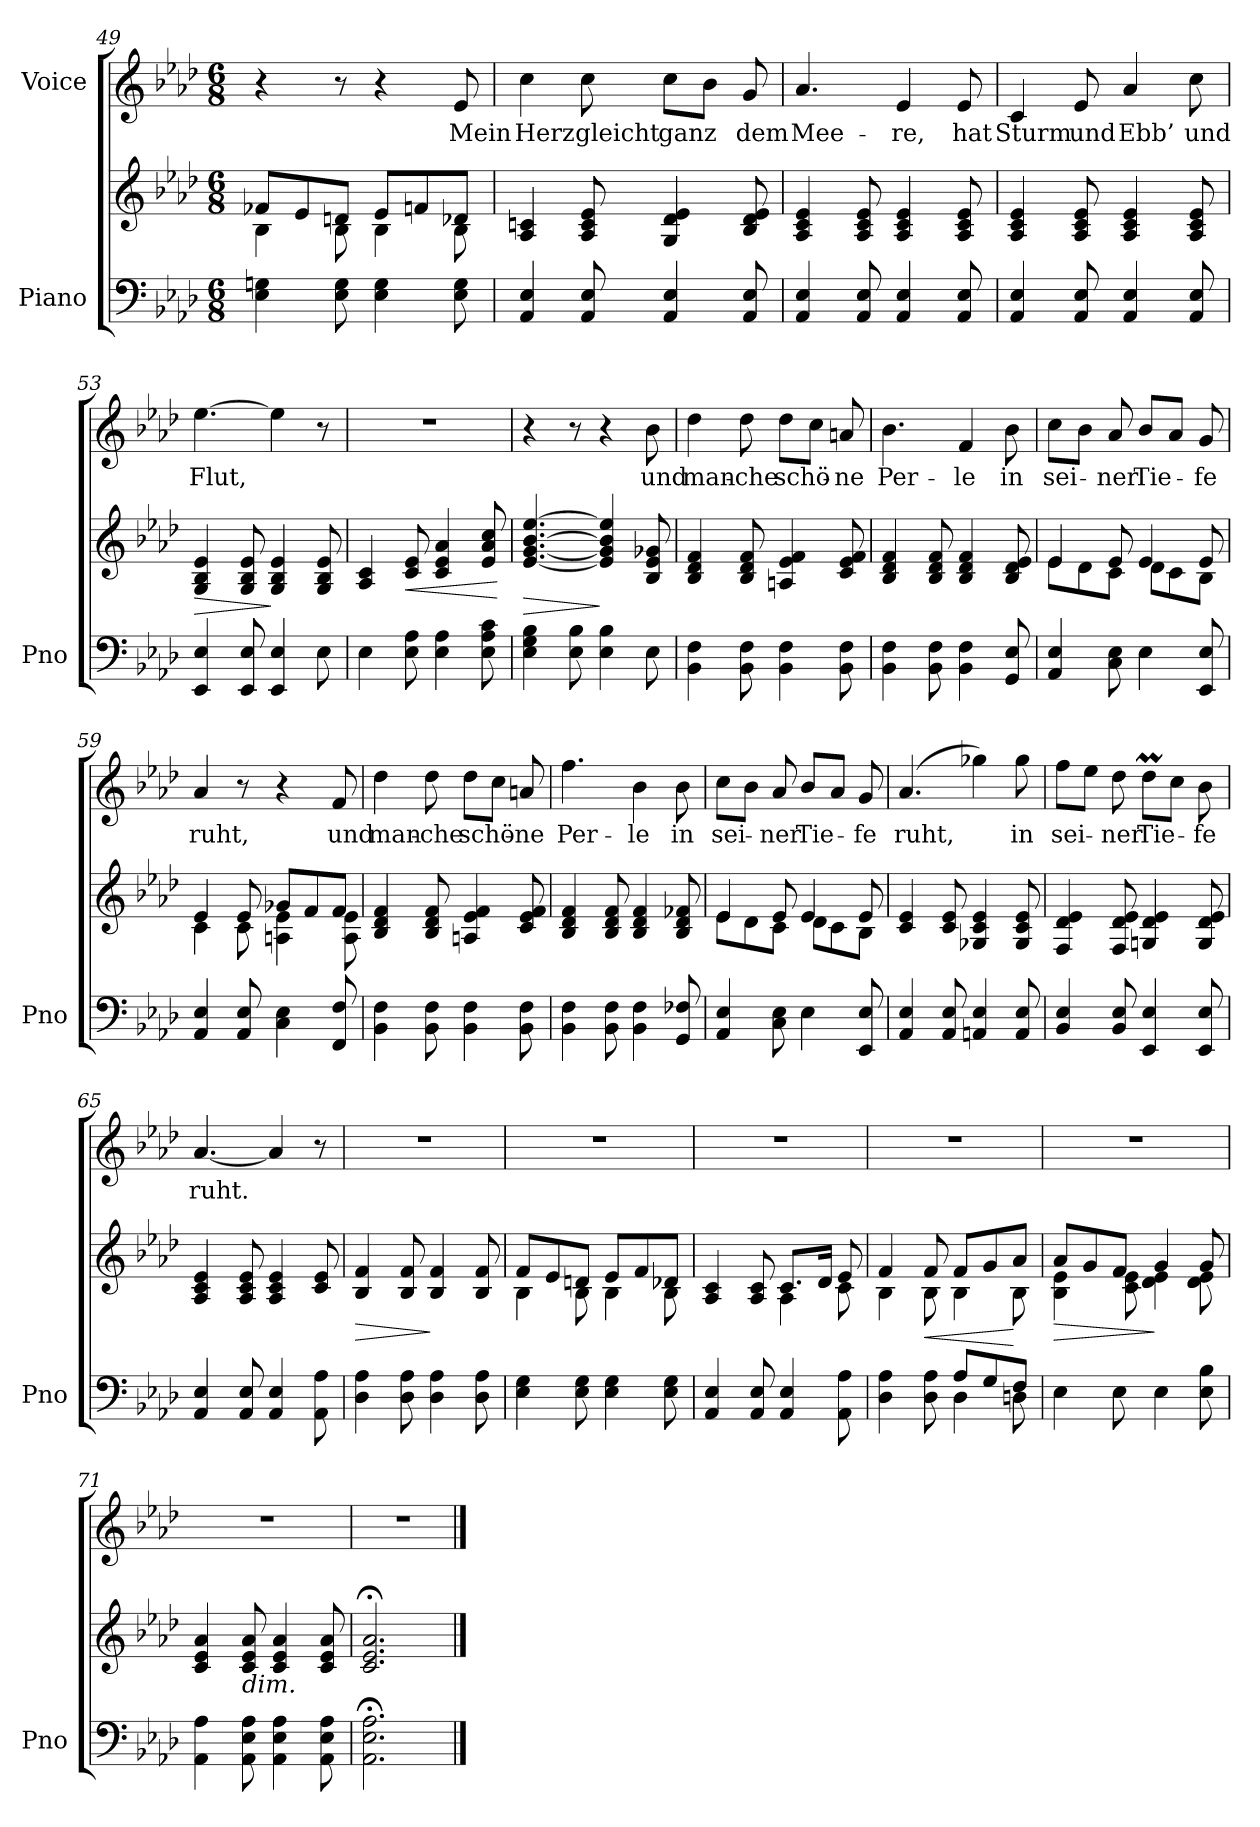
**kern	**kern	**dynam	**kern	**text
*part2	*part2	*part2	*part1	*part1
*staff3	*staff2	*staff2/3	*staff1	*staff1
*I"Piano	*	*	*I"Voice	*
*I'Pno	*	*	*	*
*clefF4	*clefG2	*	*clefG2	*
*k[b-e-a-d-]	*k[b-e-a-d-]	*	*k[b-e-a-d-]	*
*M6/8	*M6/8	*	*M6/8	*
=49	=49	=49	=49	=49
*	*^	*	*	*
4E-\ 4Gn\	8f-X/L	4B-\	.	4r	.
.	8e-/	.	.	.	.
8E-\ 8G\	8dn/J	8B-\	.	8r	.
4E-\ 4G\	8e-/L	4B-\	.	4r	.
.	8fn/	.	.	.	.
!	!	!	!	!	!LO:LY:b
8E-\ 8G\	8d-X/J	8B-\	.	8e-/	Mein
=50	=50	=50	=50	=50	=50
!	!	!	!	!	!LO:LY:b
*	*v	*v	*	*	*
4AA-/ 4E-/	4A-/ 4cn/	.	4cc\	Herz
!	!	!	!	!LO:LY:b
8AA-/ 8E-/	8A-/ 8c/ 8e-/	.	8cc\	gleicht
!	!	!	!	!LO:LY:b
4AA-/ 4E-/	4G/ 4d-/ 4e-/	.	8cc\L	ganz
.	.	.	8b-\J	.
!	!	!	!	!LO:LY:b
8AA-/ 8E-/	8B-/ 8d-/ 8e-/	.	8g/	dem
=51	=51	=51	=51	=51
!	!	!	!	!LO:LY:b
4AA-/ 4E-/	4A-/ 4c/ 4e-/	.	4.a-/	Mee-
8AA-/ 8E-/	8A-/ 8c/ 8e-/	.	.	.
!	!	!	!	!LO:LY:b
4AA-/ 4E-/	4A-/ 4c/ 4e-/	.	4e-/	-re,
!	!	!	!	!LO:LY:b
8AA-/ 8E-/	8A-/ 8c/ 8e-/	.	8e-/	hat
=52	=52	=52	=52	=52
!	!	!	!	!LO:LY:b
4AA-/ 4E-/	4A-/ 4c/ 4e-/	.	4c/	Sturm
!	!	!	!	!LO:LY:b
8AA-/ 8E-/	8A-/ 8c/ 8e-/	.	8e-/	und
!	!	!	!	!LO:LY:b
4AA-/ 4E-/	4A-/ 4c/ 4e-/	.	4a-/	Ebb’
!	!	!	!	!LO:LY:b
8AA-/ 8E-/	8A-/ 8c/ 8e-/	.	8cc\	und
!!LO:LB:g=z
=53	=53	=53	=53	=53
!	!	!LO:HP:b	!	!LO:LY:b
4EE-/ 4E-/	4G/ 4B-/ 4e-/	>	[4.ee-\	Flut,
8EE-/ 8E-/	8G/ 8B-/ 8e-/	.	.	.
4EE-/ 4E-/	4G/ 4B-/ 4e-/	]	4ee-\]	.
8E-\	8G/ 8B-/ 8e-/	.	8r	.
=54	=54	=54	=54	=54
4E-\	4A-/ 4c/	.	2.r	.
!	!	!LO:HP:b	!	!
8E-\ 8A-\	8c/ 8e-/	<	.	.
4E-\ 4A-\	4c/ 4e-/ 4a-/	.	.	.
8E-\ 8A-\ 8c\	8e-/ 8a-/ 8cc/	.	.	.
.	.	[	.	.
=55	=55	=55	=55	=55
!	!	!LO:HP:b	!	!
4E-\ 4G\ 4B-\	[4.e-/ [4.g/ [4.b-/ [4.ee-/	>	4r	.
8E-\ 8B-\	.	.	8r	.
4E-\ 4B-\	4e-/] 4g/] 4b-/] 4ee-/]	]	4r	.
!	!	!	!	!LO:LY:b
8E-\	8B-/ 8e-/ 8g-X/	.	8b-\	und
=56	=56	=56	=56	=56
!	!	!	!	!LO:LY:b
4BB-\ 4F\	4B-/ 4d-/ 4f/	.	4dd-\	man-
!	!	!	!	!LO:LY:b
8BB-\ 8F\	8B-/ 8d-/ 8f/	.	8dd-\	-che
!	!	!	!	!LO:LY:b
4BB-\ 4F\	4An/ 4e-/ 4f/	.	8dd-\L	schö-
.	.	.	8cc\J	.
!	!	!	!	!LO:LY:b
8BB-\ 8F\	8c/ 8e-/ 8f/	.	8an/	-ne
=57	=57	=57	=57	=57
!	!	!	!	!LO:LY:b
4BB-\ 4F\	4B-/ 4d-/ 4f/	.	4.b-\	Per-
8BB-\ 8F\	8B-/ 8d-/ 8f/	.	.	.
!	!	!	!	!LO:LY:b
4BB-\ 4F\	4B-/ 4d-/ 4f/	.	4f/	-le
!	!	!	!	!LO:LY:b
8GG/ 8E-/	8B-/ 8d-/ 8e-/	.	8b-\	in
!!LO:LB:g=z
=58	=58	=58	=58	=58
*	*^	*	*	*
!	!	!	!	!	!LO:LY:b
4AA-/ 4E-/	4e-/	8e-\L	.	8cc\L	sei-
.	.	8d-\	.	8b-\J	.
!	!	!	!	!	!LO:LY:b
8C\ 8E-\	8e-/	8c\J	.	8a-/	ner
!	!	!	!	!	!LO:LY:b
4E-\	4e-/	8d-\L	.	8b-/L	Tie-
.	.	8c\	.	8a-/J	.
!	!	!	!	!	!LO:LY:b
8EE-/ 8E-/	8e-/	8B-\J	.	8g/	-fe
=59	=59	=59	=59	=59	=59
!	!	!	!	!	!LO:LY:b
4AA-/ 4E-/	4e-/	4c\	.	4a-/	ruht,
8AA-/ 8E-/	8e-/	8c\	.	8r	.
4C\ 4E-\	8g-X/L	4An\ 4e-\	.	4r	.
.	8f/	.	.	.	.
!	!	!	!	!	!LO:LY:b
8FF/ 8F/	8f/J	8A\ 8e-\	.	8f/	und
=60	=60	=60	=60	=60	=60
!	!	!	!	!	!LO:LY:b
*	*v	*v	*	*	*
4BB-\ 4F\	4B-/ 4d-/ 4f/	.	4dd-\	man-
!	!	!	!	!LO:LY:b
8BB-\ 8F\	8B-/ 8d-/ 8f/	.	8dd-\	-che
!	!	!	!	!LO:LY:b
4BB-\ 4F\	4An/ 4e-/ 4f/	.	8dd-\L	schö-
.	.	.	8cc\J	.
!	!	!	!	!LO:LY:b
8BB-\ 8F\	8c/ 8e-/ 8f/	.	8an/	-ne
=61	=61	=61	=61	=61
!	!	!	!	!LO:LY:b
4BB-\ 4F\	4B-/ 4d-/ 4f/	.	4.ff\	Per-
8BB-\ 8F\	8B-/ 8d-/ 8f/	.	.	.
!	!	!	!	!LO:LY:b
4BB-\ 4F\	4B-/ 4d-/ 4f/	.	4b-\	-le
!	!	!	!	!LO:LY:b
8GG/ 8F-X/	8B-/ 8d-/ 8f-X/	.	8b-\	in
=62	=62	=62	=62	=62
*	*^	*	*	*
!	!	!	!	!	!LO:LY:b
4AA-/ 4E-/	4e-/	8e-\L	.	8cc\L	sei-
.	.	8d-\	.	8b-\J	.
!	!	!	!	!	!LO:LY:b
8C\ 8E-\	8e-/	8c\J	.	8a-/	-ner
!	!	!	!	!	!LO:LY:b
4E-\	4e-/	8d-\L	.	8b-/L	Tie-
.	.	8c\	.	8a-/J	.
!	!	!	!	!	!LO:LY:b
8EE-/ 8E-/	8e-/	8B-\J	.	8g/	-fe
!!LO:LB:g=z
=63	=63	=63	=63	=63	=63
!	!	!	!	!	!LO:LY:b
*	*v	*v	*	*	*
4AA-/ 4E-/	4c/ 4e-/	.	(4.a-/	ruht,
8AA-/ 8E-/	8c/ 8e-/	.	.	.
4AAn/ 4E-/	4G-X/ 4c/ 4e-/	.	4gg-X\)	.
!	!	!	!	!LO:LY:b
8AA/ 8E-/	8G-/ 8c/ 8e-/	.	8gg-\	in
=64	=64	=64	=64	=64
!	!	!	!	!LO:LY:b
4BB-/ 4E-/	4F/ 4d-/ 4e-/	.	8ff\L	sei-
.	.	.	8ee-\J	.
!	!	!	!	!LO:LY:b
8BB-/ 8E-/	8F/ 8d-/ 8e-/	.	8dd-\	-ner
!	!	!	!	!LO:LY:b
4EE-/ 4E-/	4Gn/ 4d-/ 4e-/	.	8dd-M\L	Tie-
.	.	.	8cc\J	.
!	!	!	!	!LO:LY:b
8EE-/ 8E-/	8G/ 8d-/ 8e-/	.	8b-\	-fe
=65	=65	=65	=65	=65
!	!	!	!	!LO:LY:b
4AA-/ 4E-/	4A-/ 4c/ 4e-/	.	[4.a-/	ruht.
8AA-/ 8E-/	8A-/ 8c/ 8e-/	.	.	.
4AA-/ 4E-/	4A-/ 4c/ 4e-/	.	4a-/]	.
8AA-\ 8A-\	8c/ 8e-/	.	8r	.
=66	=66	=66	=66	=66
!	!	!LO:HP:b	!	!
4D-\ 4A-\	4B-/ 4f/	>	2.r	.
8D-\ 8A-\	8B-/ 8f/	.	.	.
4D-\ 4A-\	4B-/ 4f/	]	.	.
8D-\ 8A-\	8B-/ 8f/	.	.	.
=67	=67	=67	=67	=67
*	*^	*	*	*
4E-\ 4G\	8f/L	4B-\	.	2.r	.
.	8e-/	.	.	.	.
8E-\ 8G\	8dn/J	8B-\	.	.	.
4E-\ 4G\	8e-/L	4B-\	.	.	.
.	8f/	.	.	.	.
8E-\ 8G\	8d-X/J	8B-\	.	.	.
!!LO:LB:g=z
=68	=68	=68	=68	=68	=68
4AA-/ 4E-/	4A-/ 4c/	4.ryy	.	2.r	.
8AA-/ 8E-/	8A-/ 8c/	.	.	.	.
4AA-/ 4E-/	8.c/L	4A-\	.	.	.
.	16d-/Jk	.	.	.	.
8AA-\ 8A-\	8e-/	8c\	.	.	.
=69	=69	=69	=69	=69	=69
*^	*	*	*	*	*
4.ryy	4D-\ 4A-\	4f/	4B-\	.	2.r	.
!	!	!	!	!LO:HP:b	!	!
.	8D-\ 8A-\	8f/	8B-\	<	.	.
8A-/L	4D-\	8f/L	4B-\	.	.	.
8G/	.	8g/	.	.	.	.
8F/J	8Dn\	8a-/J	8B-\	[	.	.
=70	=70	=70	=70	=70	=70	=70
!	!	!	!	!LO:HP:b	!	!
*v	*v	*	*	*	*	*
4E-\	8a-/L	4B-\ 4e-\	>	2.r	.
.	8g/	.	.	.	.
8E-\	8f/J	8c\ 8e-\	.	.	.
4E-\	4g/	4d-\ 4e-\	]	.	.
8E-\ 8B-\	8g/	8d-\ 8e-\	.	.	.
*	*v	*v	*	*	*
=71	=71	=71	=71	=71
4AA-\ 4A-\	4c/ 4e-/ 4a-/	.	2.r	.
!	!LO:TX:b:i:t=dim.	!	!	!
8AA-\ 8E-\ 8A-\	8c/ 8e-/ 8a-/	.	.	.
4AA-\ 4E-\ 4A-\	4c/ 4e-/ 4a-/	.	.	.
8AA-\ 8E-\ 8A-\	8c/ 8e-/ 8a-/	.	.	.
=72	=72	=72	=72	=72
2.AA-\;< 2.E-\;< 2.A-\;<	2.c/;< 2.e-/;< 2.a-/;<	.	2.r	.
==	==	==	==	==
*-	*-	*-	*-	*-
